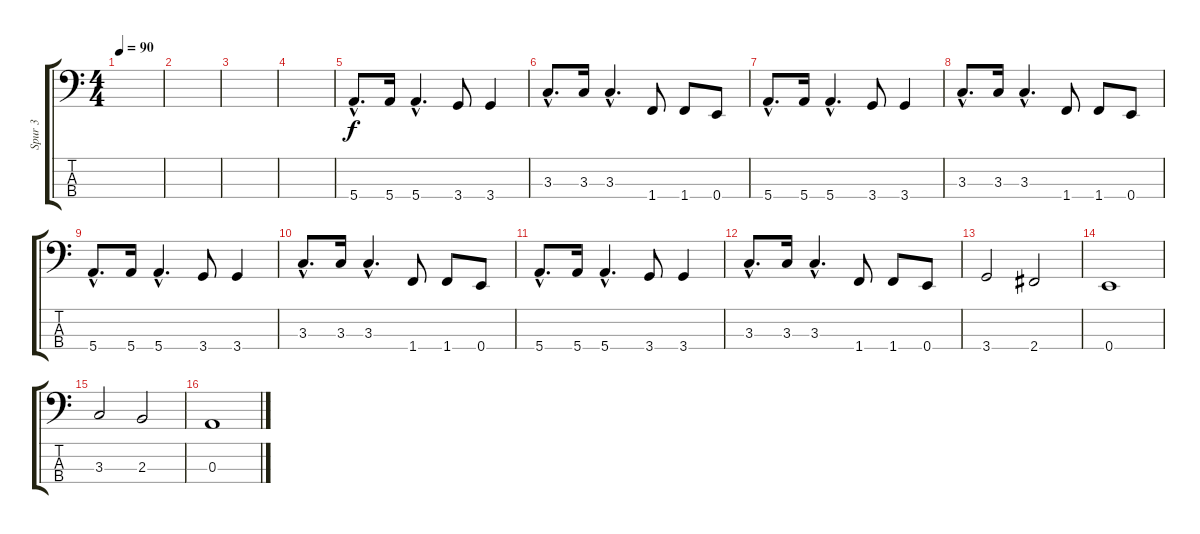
\track ("Spur 3" "Spur 3") {instrument electricbassfinger}
\staff {score tabs}
\tuning (G2 D2 A1 E1) {hide}
\ts (4 4)
\tempo 90
\clef f4
\ks c
|
|
|
|
5.4{hac}.8{d} 5.4.16 5.4{hac}.4{d} 3.4.8 3.4.4 |
3.3{hac}.8{d} 3.3.16 3.3{hac}.4{d} 1.4.8 1.4.8 0.4.8 |
5.4{hac}.8{d} 5.4.16 5.4{hac}.4{d} 3.4.8 3.4.4 |
3.3{hac}.8{d} 3.3.16 3.3{hac}.4{d} 1.4.8 1.4.8 0.4.8 |
5.4{hac}.8{d} 5.4.16 5.4{hac}.4{d} 3.4.8 3.4.4 |
3.3{hac}.8{d} 3.3.16 3.3{hac}.4{d} 1.4.8 1.4.8 0.4.8 |
5.4{hac}.8{d} 5.4.16 5.4{hac}.4{d} 3.4.8 3.4.4 |
3.3{hac}.8{d} 3.3.16 3.3{hac}.4{d} 1.4.8 1.4.8 0.4.8 |
3.4.2 2.4.2 |
0.4.1 |
3.3.2 2.3.2 |
0.3.1
